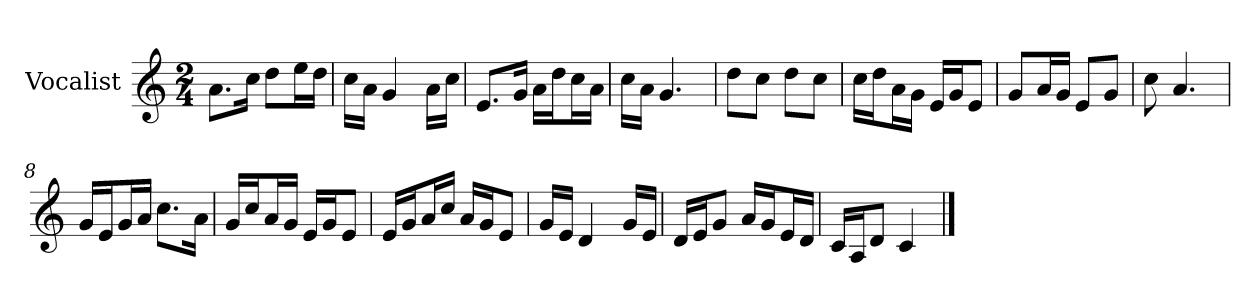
**kern
*part1
*staff1
*I"Vocalist
*k[]
*C:
*M2/4
=
8.aL
16ccJk
8ddL
16eeL
16ddJJ
=1
16ccLL
16aJJ
4g
16aLL
16ccJJ
=2
8.eL
16gJk
16aLL
16ddJ
16ccL
16aJJ
=3
16ccLL
16aJJ
4.g
=4
8ddL
8ccJ
8ddL
8ccJ
=5
16ccLL
16ddJ
16aL
16gJJ
16eLL
16gJ
8eJ
=6
8gL
16aL
16gJJ
8eL
8gJ
=7
8cc
4.a
=8
16gLL
16eJ
16gL
16aJJ
8.ccL
16aJk
=9
16gLL
16ccJ
16aL
16gJJ
16eLL
16gJ
8eJ
=10
16eLL
16gJ
16aL
16ccJJ
16aLL
16gJ
8eJ
=11
16gLL
16eJJ
4d
16gLL
16eJJ
=12
16dLL
16eJ
8gJ
16aLL
16gJ
16eL
16dJJ
=13
16cLL
16AJ
8dJ
4c
==
*-
